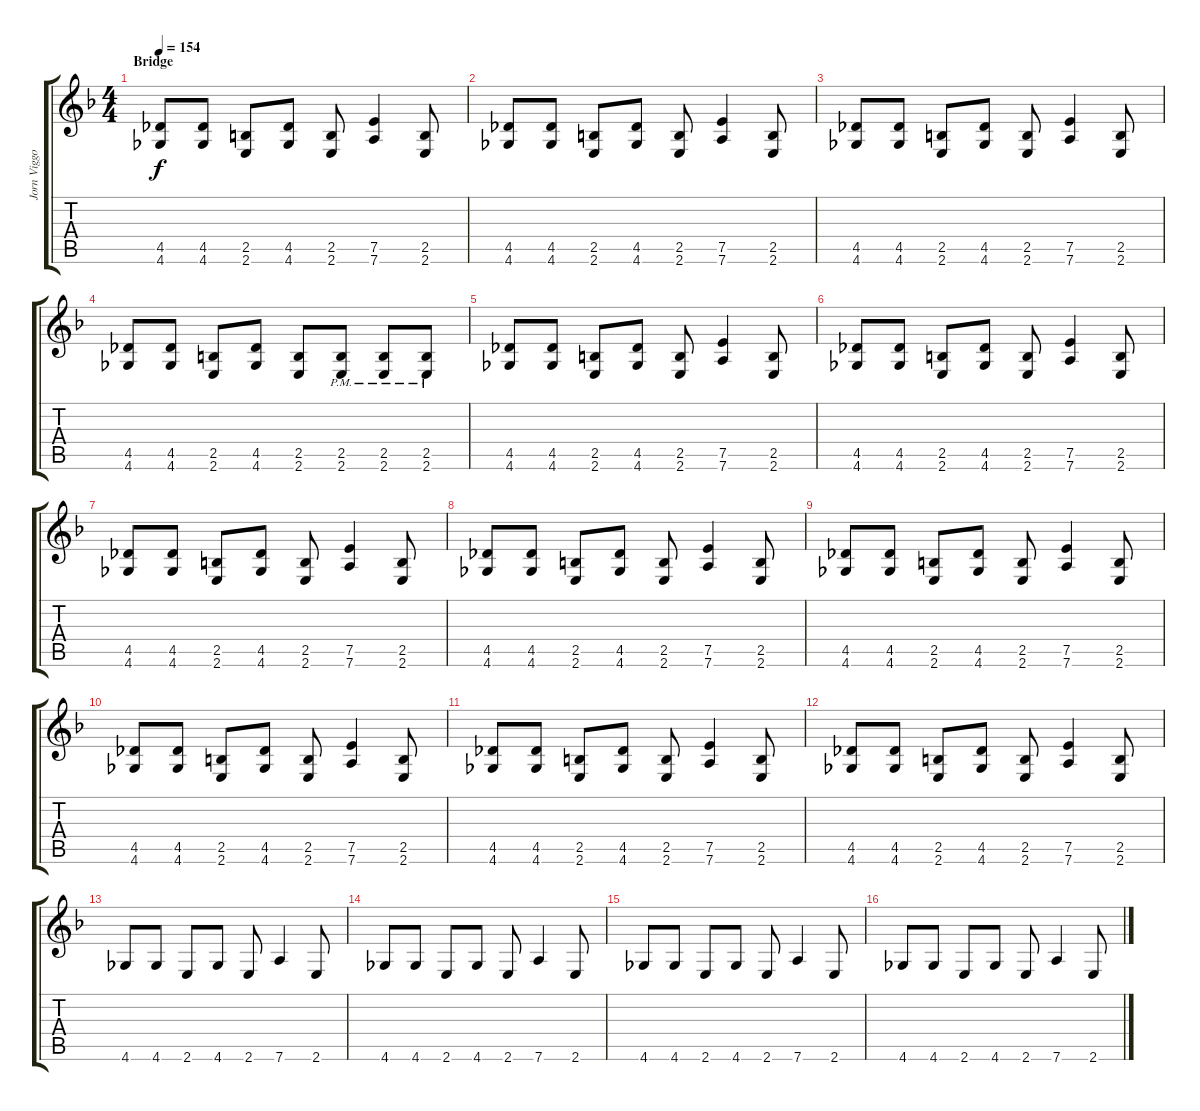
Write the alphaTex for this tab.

\track ("Jorn Viggo Lofstad" "Jorn Viggo") {instrument distortionguitar}
\staff {score tabs}
\tuning (E4 B3 G3 D3 A2 D2) {hide}
\ts (4 4)
\section ("" "Bridge")
\tempo 154
\clef g2
\ks f
(4.5 4.6).8{dy f} (4.5 4.6).8 (2.5 2.6).8 (4.5 4.6).8 (2.5 2.6).8 (7.5 7.6).4 (2.5 2.6).8 |
(4.5 4.6).8 (4.5 4.6).8 (2.5 2.6).8 (4.5 4.6).8 (2.5 2.6).8 (7.5 7.6).4 (2.5 2.6).8 |
(4.5 4.6).8 (4.5 4.6).8 (2.5 2.6).8 (4.5 4.6).8 (2.5 2.6).8 (7.5 7.6).4 (2.5 2.6).8 |
(4.5 4.6).8 (4.5 4.6).8 (2.5 2.6).8 (4.5 4.6).8 (2.5 2.6).8 (2.5{pm} 2.6{pm}).8 (2.5{pm} 2.6{pm}).8 (2.5{pm} 2.6{pm}).8 |
(4.5 4.6).8 (4.5 4.6).8 (2.5 2.6).8 (4.5 4.6).8 (2.5 2.6).8 (7.5 7.6).4 (2.5 2.6).8 |
(4.5 4.6).8 (4.5 4.6).8 (2.5 2.6).8 (4.5 4.6).8 (2.5 2.6).8 (7.5 7.6).4 (2.5 2.6).8 |
(4.5 4.6).8 (4.5 4.6).8 (2.5 2.6).8 (4.5 4.6).8 (2.5 2.6).8 (7.5 7.6).4 (2.5 2.6).8 |
(4.5 4.6).8 (4.5 4.6).8 (2.5 2.6).8 (4.5 4.6).8 (2.5 2.6).8 (7.5 7.6).4 (2.5 2.6).8 |
(4.5 4.6).8 (4.5 4.6).8 (2.5 2.6).8 (4.5 4.6).8 (2.5 2.6).8 (7.5 7.6).4 (2.5 2.6).8 |
(4.5 4.6).8 (4.5 4.6).8 (2.5 2.6).8 (4.5 4.6).8 (2.5 2.6).8 (7.5 7.6).4 (2.5 2.6).8 |
(4.5 4.6).8 (4.5 4.6).8 (2.5 2.6).8 (4.5 4.6).8 (2.5 2.6).8 (7.5 7.6).4 (2.5 2.6).8 |
(4.5 4.6).8 (4.5 4.6).8 (2.5 2.6).8 (4.5 4.6).8 (2.5 2.6).8 (7.5 7.6).4 (2.5 2.6).8 |
4.6.8 4.6.8 2.6.8 4.6.8 2.6.8 7.6.4 2.6.8 |
4.6.8 4.6.8 2.6.8 4.6.8 2.6.8 7.6.4 2.6.8 |
4.6.8 4.6.8 2.6.8 4.6.8 2.6.8 7.6.4 2.6.8 |
4.6.8 4.6.8 2.6.8 4.6.8 2.6.8 7.6.4 2.6.8
